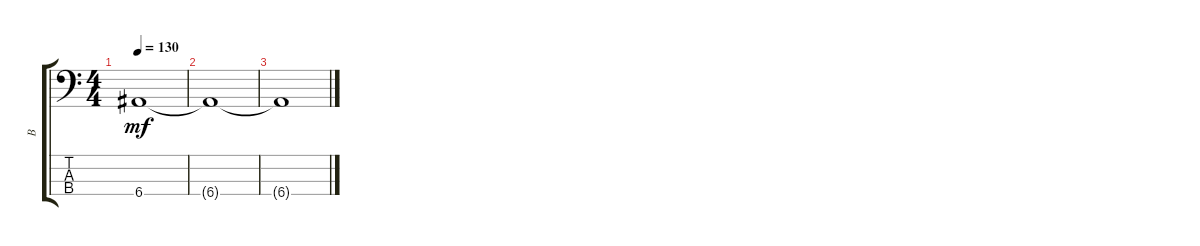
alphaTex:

\track ("B" "B") {instrument electricbassfinger}
\staff {score tabs}
\tuning (G2 D2 A1 E1) {hide}
\ts (4 4)
\tempo 130
\clef f4
\ks c
6.4.1{dy mf} |
6.4{t}.1 |
6.4{t}.1
